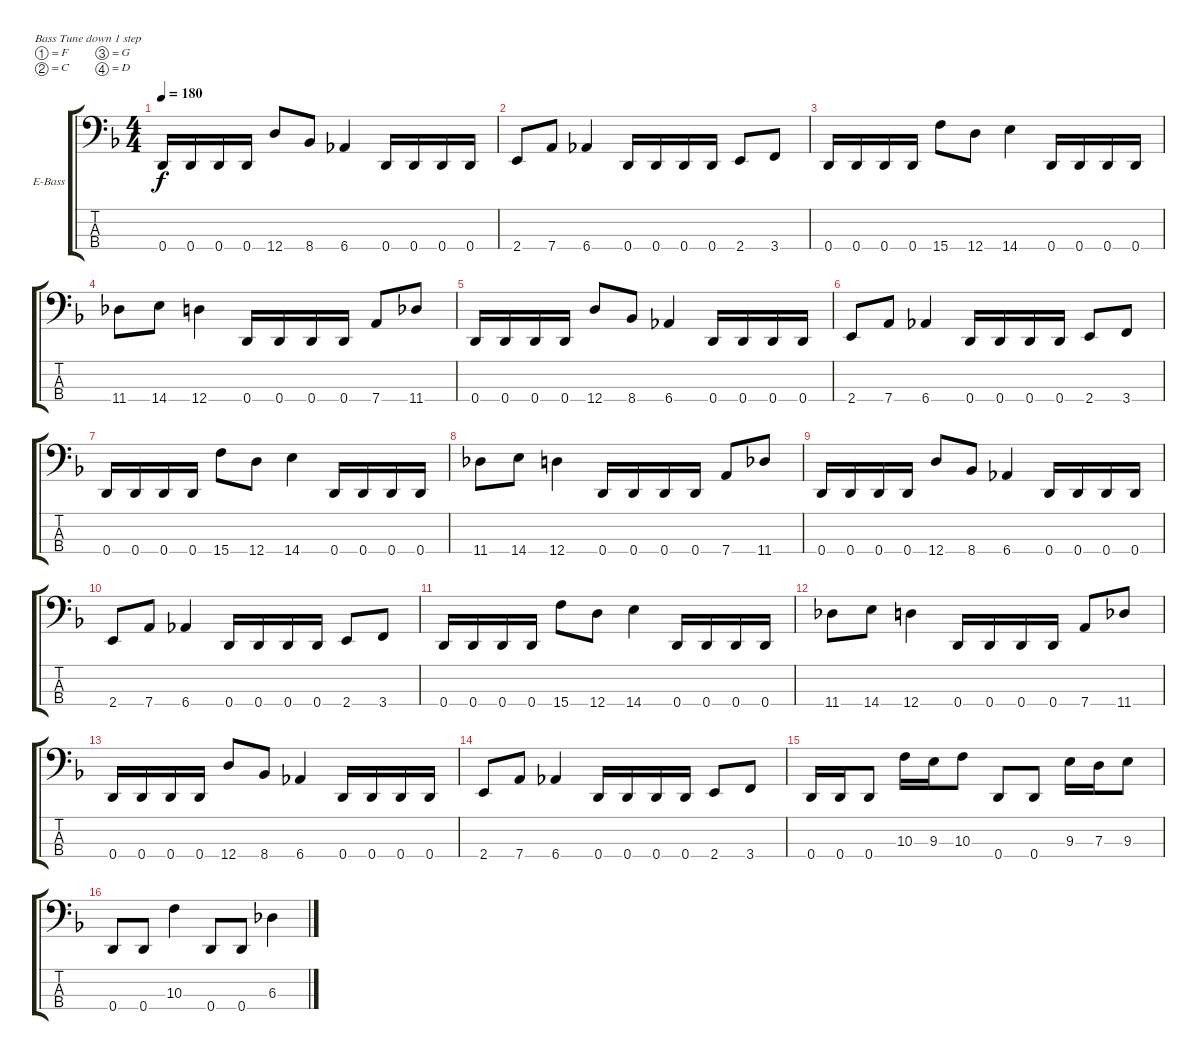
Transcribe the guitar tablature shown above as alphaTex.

\bracketExtendMode groupsimilarinstruments
\firstSystemTrackNameOrientation horizontal
\otherSystemsTrackNameOrientation horizontal
\track ("Bass" "E-Bass") {instrument electricbasspick}
\staff {score tabs}
\tuning (F2 C2 G1 D1)
\ts (4 4)
\tempo 180
\clef f4
\ks dminor
0.4.16{dy f} 0.4.16 0.4.16 0.4.16 12.4.8 8.4.8 6.4.4 0.4.16 0.4.16 0.4.16 0.4.16 |
2.4.8 7.4.8 6.4.4 0.4.16 0.4.16 0.4.16 0.4.16 2.4.8 3.4.8 |
0.4.16 0.4.16 0.4.16 0.4.16 15.4.8 12.4.8 14.4.4 0.4.16 0.4.16 0.4.16 0.4.16 |
11.4.8 14.4.8 12.4.4 0.4.16 0.4.16 0.4.16 0.4.16 7.4.8 11.4.8 |
0.4.16 0.4.16 0.4.16 0.4.16 12.4.8 8.4.8 6.4.4 0.4.16 0.4.16 0.4.16 0.4.16 |
2.4.8 7.4.8 6.4.4 0.4.16 0.4.16 0.4.16 0.4.16 2.4.8 3.4.8 |
0.4.16 0.4.16 0.4.16 0.4.16 15.4.8 12.4.8 14.4.4 0.4.16 0.4.16 0.4.16 0.4.16 |
11.4.8 14.4.8 12.4.4 0.4.16 0.4.16 0.4.16 0.4.16 7.4.8 11.4.8 |
0.4.16 0.4.16 0.4.16 0.4.16 12.4.8 8.4.8 6.4.4 0.4.16 0.4.16 0.4.16 0.4.16 |
2.4.8 7.4.8 6.4.4 0.4.16 0.4.16 0.4.16 0.4.16 2.4.8 3.4.8 |
0.4.16 0.4.16 0.4.16 0.4.16 15.4.8 12.4.8 14.4.4 0.4.16 0.4.16 0.4.16 0.4.16 |
11.4.8 14.4.8 12.4.4 0.4.16 0.4.16 0.4.16 0.4.16 7.4.8 11.4.8 |
0.4.16 0.4.16 0.4.16 0.4.16 12.4.8 8.4.8 6.4.4 0.4.16 0.4.16 0.4.16 0.4.16 |
2.4.8 7.4.8 6.4.4 0.4.16 0.4.16 0.4.16 0.4.16 2.4.8 3.4.8 |
0.4.16 0.4.16 0.4.8 10.3.16 9.3.16 10.3.8 0.4.8 0.4.8 9.3.16 7.3.16 9.3.8 |
0.4.8 0.4.8 10.3.4 0.4.8 0.4.8 6.3.4
